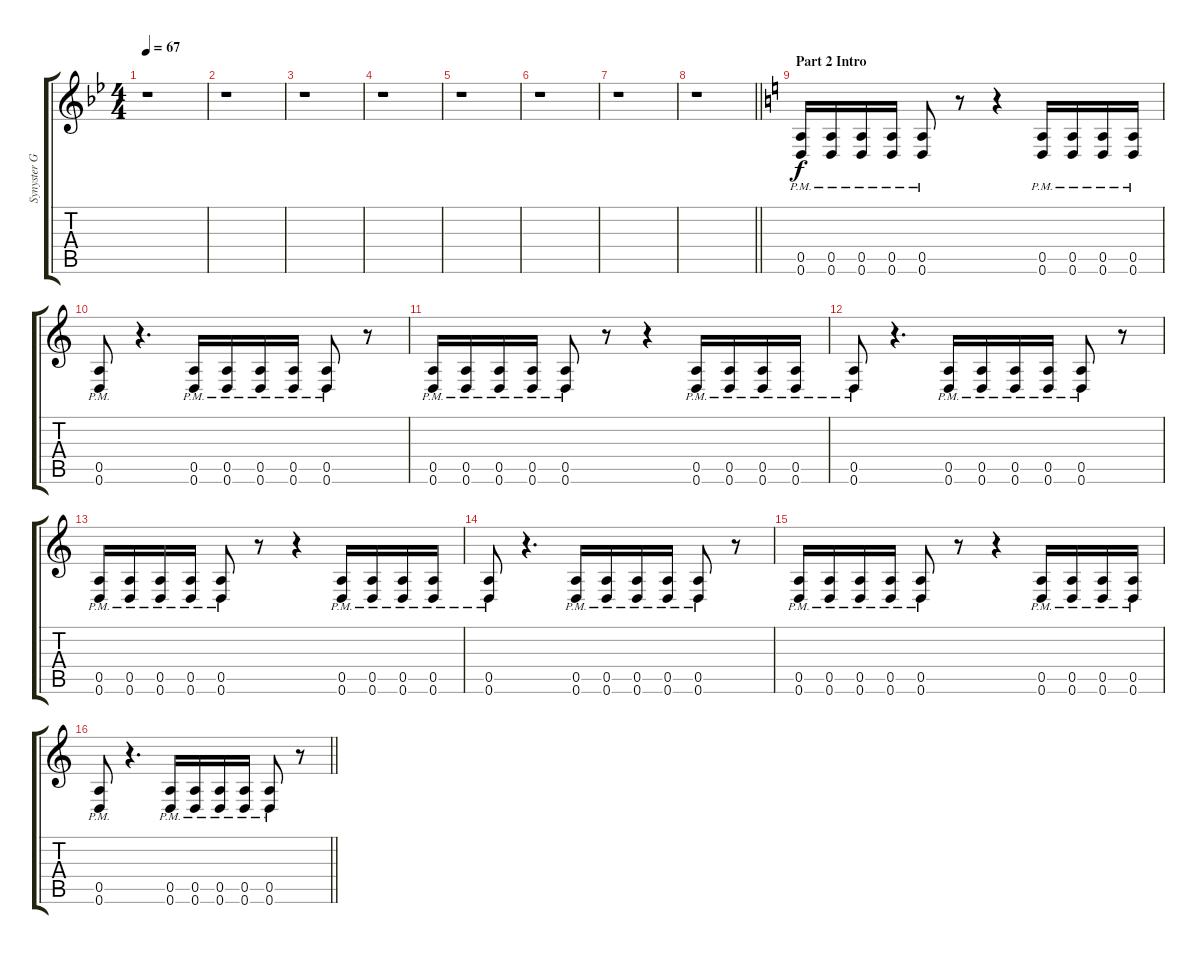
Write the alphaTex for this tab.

\track ("Synyster Gates" "Synyster G") {instrument distortionguitar}
\staff {score tabs}
\tuning (E4 B3 G3 D3 A2 D2) {hide}
\ts (4 4)
\tempo 67
\clef g2
\ks bb
r.1{dy f} |
r.1 |
r.1 |
r.1 |
r.1 |
r.1 |
r.1 |
\barLineRight lightlight
r.1 |
\section ("" "Part 2 Intro")
\ks c
(0.5{pm} 0.6{pm}).16{volume 16 instrument overdrivenguitar} (0.5{pm} 0.6{pm}).16 (0.5{pm} 0.6{pm}).16 (0.5{pm} 0.6{pm}).16 (0.5{pm} 0.6{pm}).8 r.8 r.4 (0.5{pm} 0.6{pm}).16 (0.5{pm} 0.6{pm}).16 (0.5{pm} 0.6{pm}).16 (0.5{pm} 0.6{pm}).16 |
(0.5{pm} 0.6{pm}).8 r.4{d} (0.5{pm} 0.6{pm}).16 (0.5{pm} 0.6{pm}).16 (0.5{pm} 0.6{pm}).16 (0.5{pm} 0.6{pm}).16 (0.5{pm} 0.6{pm}).8 r.8 |
(0.5{pm} 0.6{pm}).16 (0.5{pm} 0.6{pm}).16 (0.5{pm} 0.6{pm}).16 (0.5{pm} 0.6{pm}).16 (0.5{pm} 0.6{pm}).8 r.8 r.4 (0.5{pm} 0.6{pm}).16 (0.5{pm} 0.6{pm}).16 (0.5{pm} 0.6{pm}).16 (0.5{pm} 0.6{pm}).16 |
(0.5{pm} 0.6{pm}).8 r.4{d} (0.5{pm} 0.6{pm}).16 (0.5{pm} 0.6{pm}).16 (0.5{pm} 0.6{pm}).16 (0.5{pm} 0.6{pm}).16 (0.5{pm} 0.6{pm}).8 r.8 |
(0.5{pm} 0.6{pm}).16 (0.5{pm} 0.6{pm}).16 (0.5{pm} 0.6{pm}).16 (0.5{pm} 0.6{pm}).16 (0.5{pm} 0.6{pm}).8 r.8 r.4 (0.5{pm} 0.6{pm}).16 (0.5{pm} 0.6{pm}).16 (0.5{pm} 0.6{pm}).16 (0.5{pm} 0.6{pm}).16 |
(0.5{pm} 0.6{pm}).8 r.4{d} (0.5{pm} 0.6{pm}).16 (0.5{pm} 0.6{pm}).16 (0.5{pm} 0.6{pm}).16 (0.5{pm} 0.6{pm}).16 (0.5{pm} 0.6{pm}).8 r.8 |
(0.5{pm} 0.6{pm}).16 (0.5{pm} 0.6{pm}).16 (0.5{pm} 0.6{pm}).16 (0.5{pm} 0.6{pm}).16 (0.5{pm} 0.6{pm}).8 r.8 r.4 (0.5{pm} 0.6{pm}).16 (0.5{pm} 0.6{pm}).16 (0.5{pm} 0.6{pm}).16 (0.5{pm} 0.6{pm}).16 |
\barLineRight lightlight
(0.5{pm} 0.6{pm}).8 r.4{d} (0.5{pm} 0.6{pm}).16 (0.5{pm} 0.6{pm}).16 (0.5{pm} 0.6{pm}).16 (0.5{pm} 0.6{pm}).16 (0.5{pm} 0.6{pm}).8 r.8
